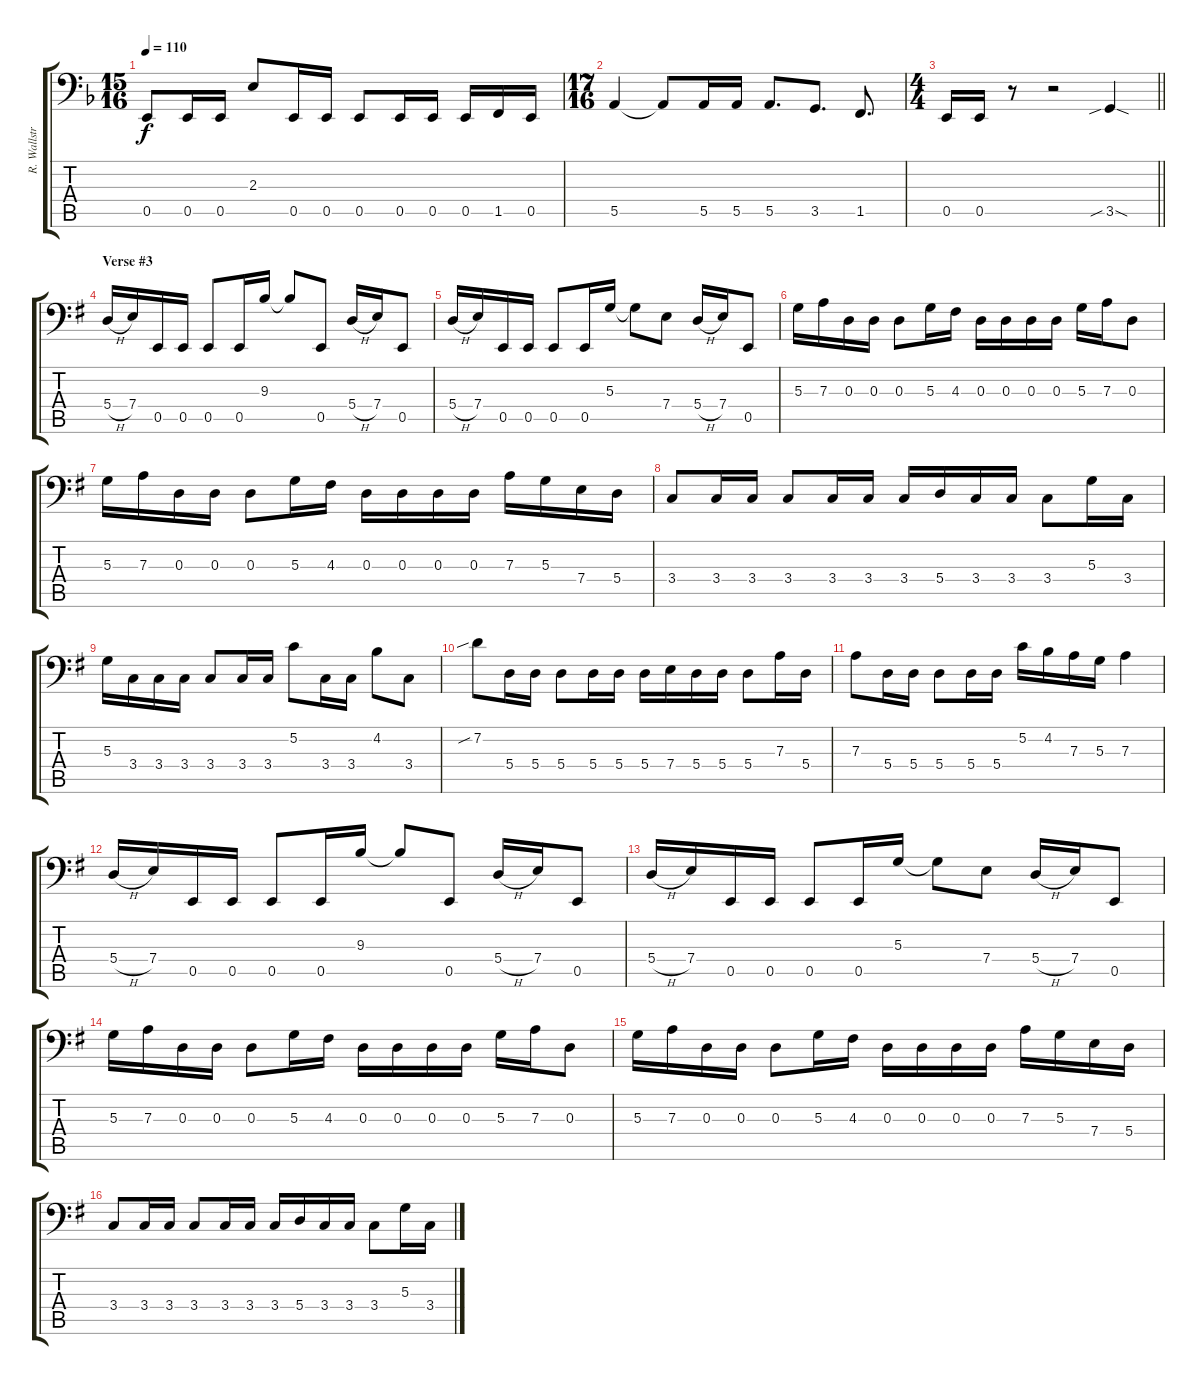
\track ("R. Wallström (Bass)" "R. Wallstr") {instrument electricbassfinger}
\staff {score tabs}
\tuning (C3 G2 D2 A1 E1 B0) {hide}
\ts (15 16)
\tempo 110
\clef f4
\ks dminor
0.5.8{dy f} 0.5.16 0.5.16 2.3.8 0.5.16 0.5.16 0.5.8 0.5.16 0.5.16 0.5.16 1.5.16 0.5.16 |
\ts (17 16)
5.5.4 5.5{t}.8 5.5.16 5.5.16 5.5.8{d} 3.5.8{d} 1.5.8{d} |
\ts (4 4)
\barLineRight lightlight
0.5.16 0.5.16 r.8 r.2 3.5{sib sod}.4 |
\section ("" "Verse #3")
\ks eminor
5.4{h}.16 7.4.16 0.5.16 0.5.16 0.5.8 0.5.16 9.3.16 9.3{t}.8 0.5.8 5.4{h}.16 7.4.16 0.5.8 |
5.4{h}.16 7.4.16 0.5.16 0.5.16 0.5.8 0.5.16 5.3.16 5.3{t}.8 7.4.8 5.4{h}.16 7.4.16 0.5.8 |
5.3.16 7.3.16 0.3.16 0.3.16 0.3.8 5.3.16 4.3.16 0.3.16 0.3.16 0.3.16 0.3.16 5.3.16 7.3.16 0.3.8 |
5.3.16 7.3.16 0.3.16 0.3.16 0.3.8 5.3.16 4.3.16 0.3.16 0.3.16 0.3.16 0.3.16 7.3.16 5.3.16 7.4.16 5.4.16 |
3.4.8 3.4.16 3.4.16 3.4.8 3.4.16 3.4.16 3.4.16 5.4.16 3.4.16 3.4.16 3.4.8 5.3.16 3.4.16 |
5.3.16 3.4.16 3.4.16 3.4.16 3.4.8 3.4.16 3.4.16 5.2.8 3.4.16 3.4.16 4.2.8 3.4.8 |
7.2{sib}.8 5.4.16 5.4.16 5.4.8 5.4.16 5.4.16 5.4.16 7.4.16 5.4.16 5.4.16 5.4.8 7.3.16 5.4.16 |
7.3.8 5.4.16 5.4.16 5.4.8 5.4.16 5.4.16 5.2.16 4.2.16 7.3.16 5.3.16 7.3.4 |
5.4{h}.16 7.4.16 0.5.16 0.5.16 0.5.8 0.5.16 9.3.16 9.3{t}.8 0.5.8 5.4{h}.16 7.4.16 0.5.8 |
5.4{h}.16 7.4.16 0.5.16 0.5.16 0.5.8 0.5.16 5.3.16 5.3{t}.8 7.4.8 5.4{h}.16 7.4.16 0.5.8 |
5.3.16 7.3.16 0.3.16 0.3.16 0.3.8 5.3.16 4.3.16 0.3.16 0.3.16 0.3.16 0.3.16 5.3.16 7.3.16 0.3.8 |
5.3.16 7.3.16 0.3.16 0.3.16 0.3.8 5.3.16 4.3.16 0.3.16 0.3.16 0.3.16 0.3.16 7.3.16 5.3.16 7.4.16 5.4.16 |
3.4.8 3.4.16 3.4.16 3.4.8 3.4.16 3.4.16 3.4.16 5.4.16 3.4.16 3.4.16 3.4.8 5.3.16 3.4.16
